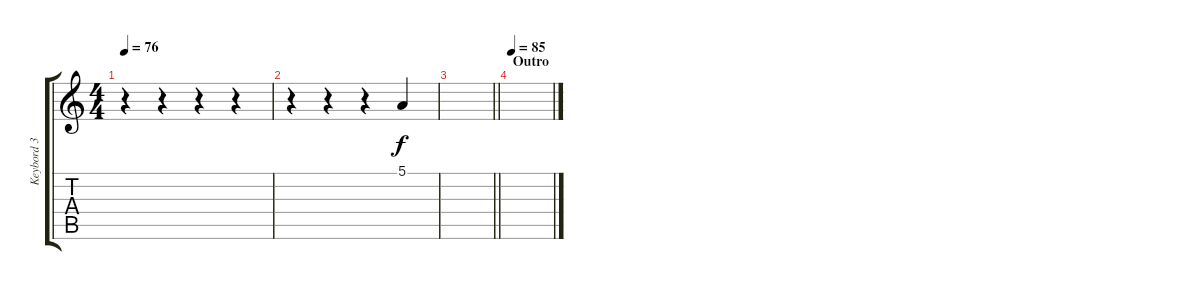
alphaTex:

\track ("Keybord 3" "Keybord 3") {instrument voiceoohs}
\staff {score tabs}
\tuning (E4 B3 G3 D3 A2 E2) {hide}
\ts (4 4)
\tempo 76
\clef g2
\ks c
r.4{dy f volume 5 balance 10} r.4 r.4{volume 8 balance 13} r.4 |
r.4 r.4{volume 3 balance 14} r.4 5.1{t}.4 |
\barLineRight lightlight
|
\section ("" "Outro")
\tempo 85
